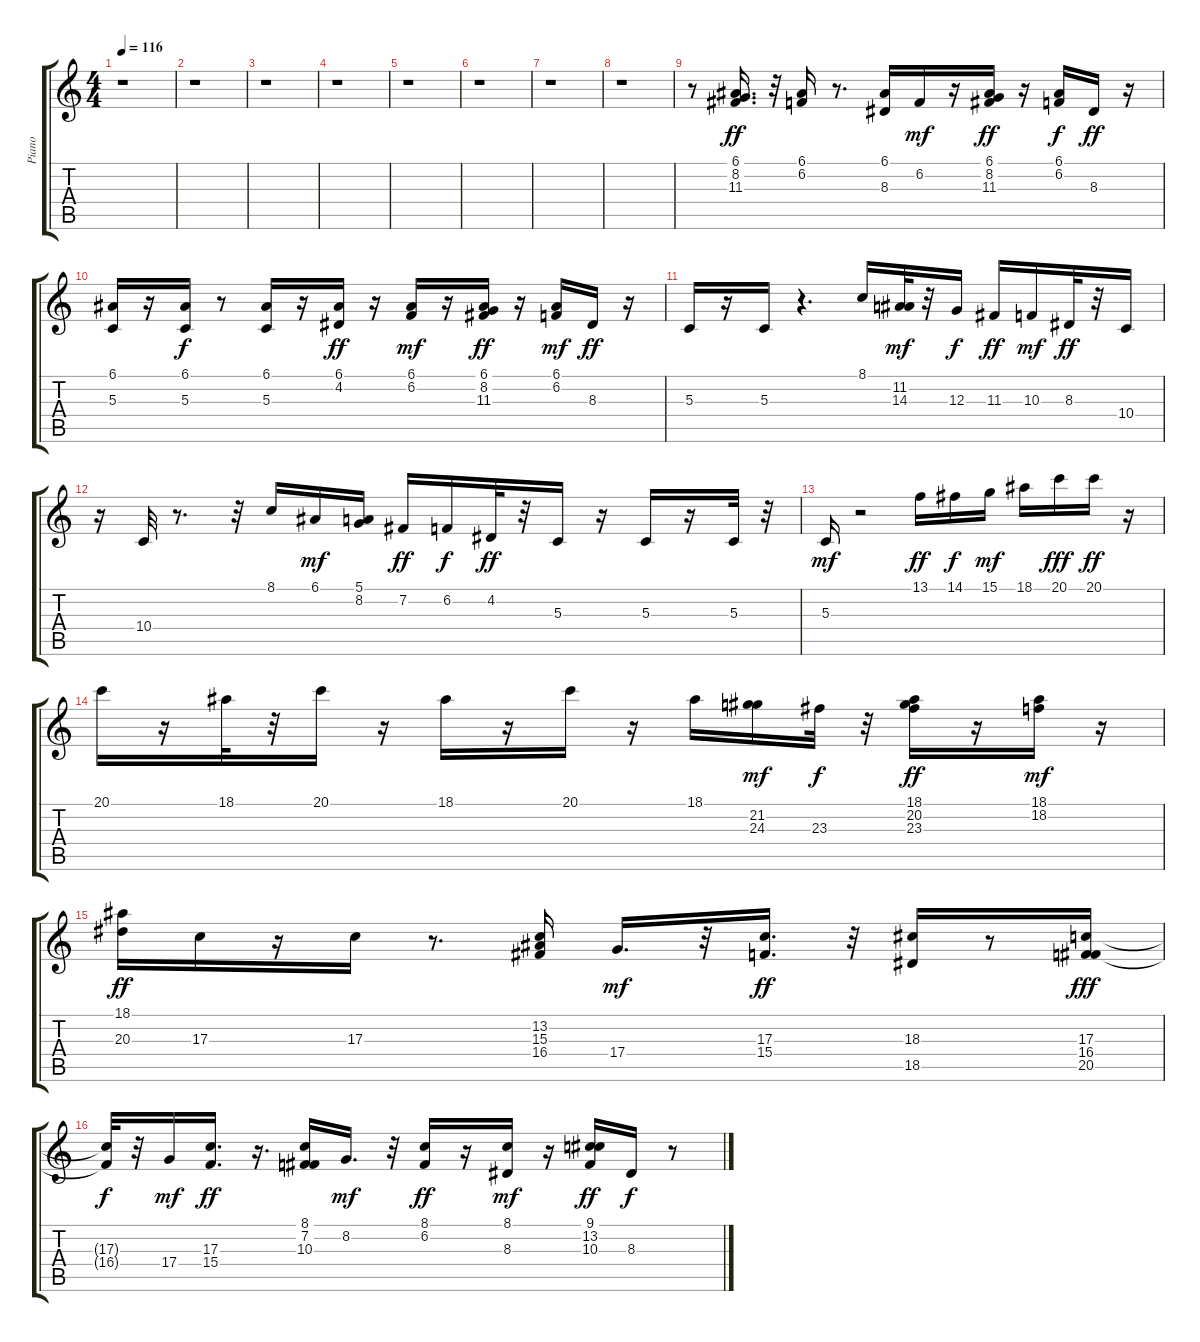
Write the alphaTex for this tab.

\track ("Piano" "Piano") {instrument electricgrandpiano}
\staff {score tabs}
\tuning (E4 B3 G3 D3 A2 E2) {hide}
\ts (4 4)
\tempo 116
\clef g2
\ks c
r.1{dy ff} |
r.1 |
r.1 |
r.1 |
r.1 |
r.1 |
r.1 |
r.1 |
r.8 (6.1 8.2 11.3).16{d} r.32 (6.1 6.2).16 r.8{d} (6.1 8.3).16 6.2.16{dy mf} r.16 (6.1 8.2 11.3).16{dy ff} r.16 (6.1 6.2).16{dy f} 8.3.16{dy ff} r.16 |
(6.1 5.3).16 r.16 (6.1 5.3).16{dy f} r.8 (6.1 5.3).16 r.16 (6.1 4.2).16{dy ff} r.16 (6.1 6.2).16{dy mf} r.16 (6.1 8.2 11.3).16{dy ff} r.16 (6.1 6.2).16{dy mf} 8.3.16{dy ff} r.16 |
5.3.16 r.16 5.3.16 r.4{d} 8.1.16 (11.2 14.3).32{dy mf} r.32 12.3.16{dy f} 11.3.16{dy ff} 10.3.16{dy mf} 8.3.32{dy ff} r.32 10.4.16 |
r.16 10.4.32 r.8{d} r.32 8.1.16 6.1.16{dy mf} (5.1 8.2).16 7.2.16{dy ff} 6.2.16{dy f} 4.2.32{dy ff} r.32 5.3.16 r.16 5.3.16 r.16 5.3.32 r.32 |
5.3.16{dy mf} r.2 13.1.16{dy ff} 14.1.16{dy f} 15.1.16{dy mf} 18.1.16 20.1.16{dy fff} 20.1.16{dy ff} r.16 |
20.1.16 r.16 18.1.32 r.32 20.1.16 r.16 18.1.16 r.16 20.1.16 r.16 18.1.16 (21.2 24.3).16{dy mf} 23.3.32{dy f} r.32 (18.1 20.2 23.3).16{dy ff} r.16 (18.1 18.2).16{dy mf} r.16 |
(18.1 20.3).16{dy ff} 17.3.16 r.16 17.3.16 r.8{d} (13.2 15.3 16.4).16 17.4.16{d dy mf} r.32 (17.3 15.4).16{d dy ff} r.32 (18.3 18.5).16 r.8 (17.3 16.4 20.5).16{dy fff} |
(17.3{t} 16.4{t}).32{dy f} r.32 17.4.16{dy mf} (17.3 15.4).16{d dy ff} r.16{d} (8.1 7.2 10.3).16 8.2.16{d dy mf} r.32 (8.1 6.2).16{dy ff} r.16 (8.1 8.3).16{dy mf} r.16 (9.1 13.2 10.3).16{dy ff} 8.3.16{dy f} r.8
